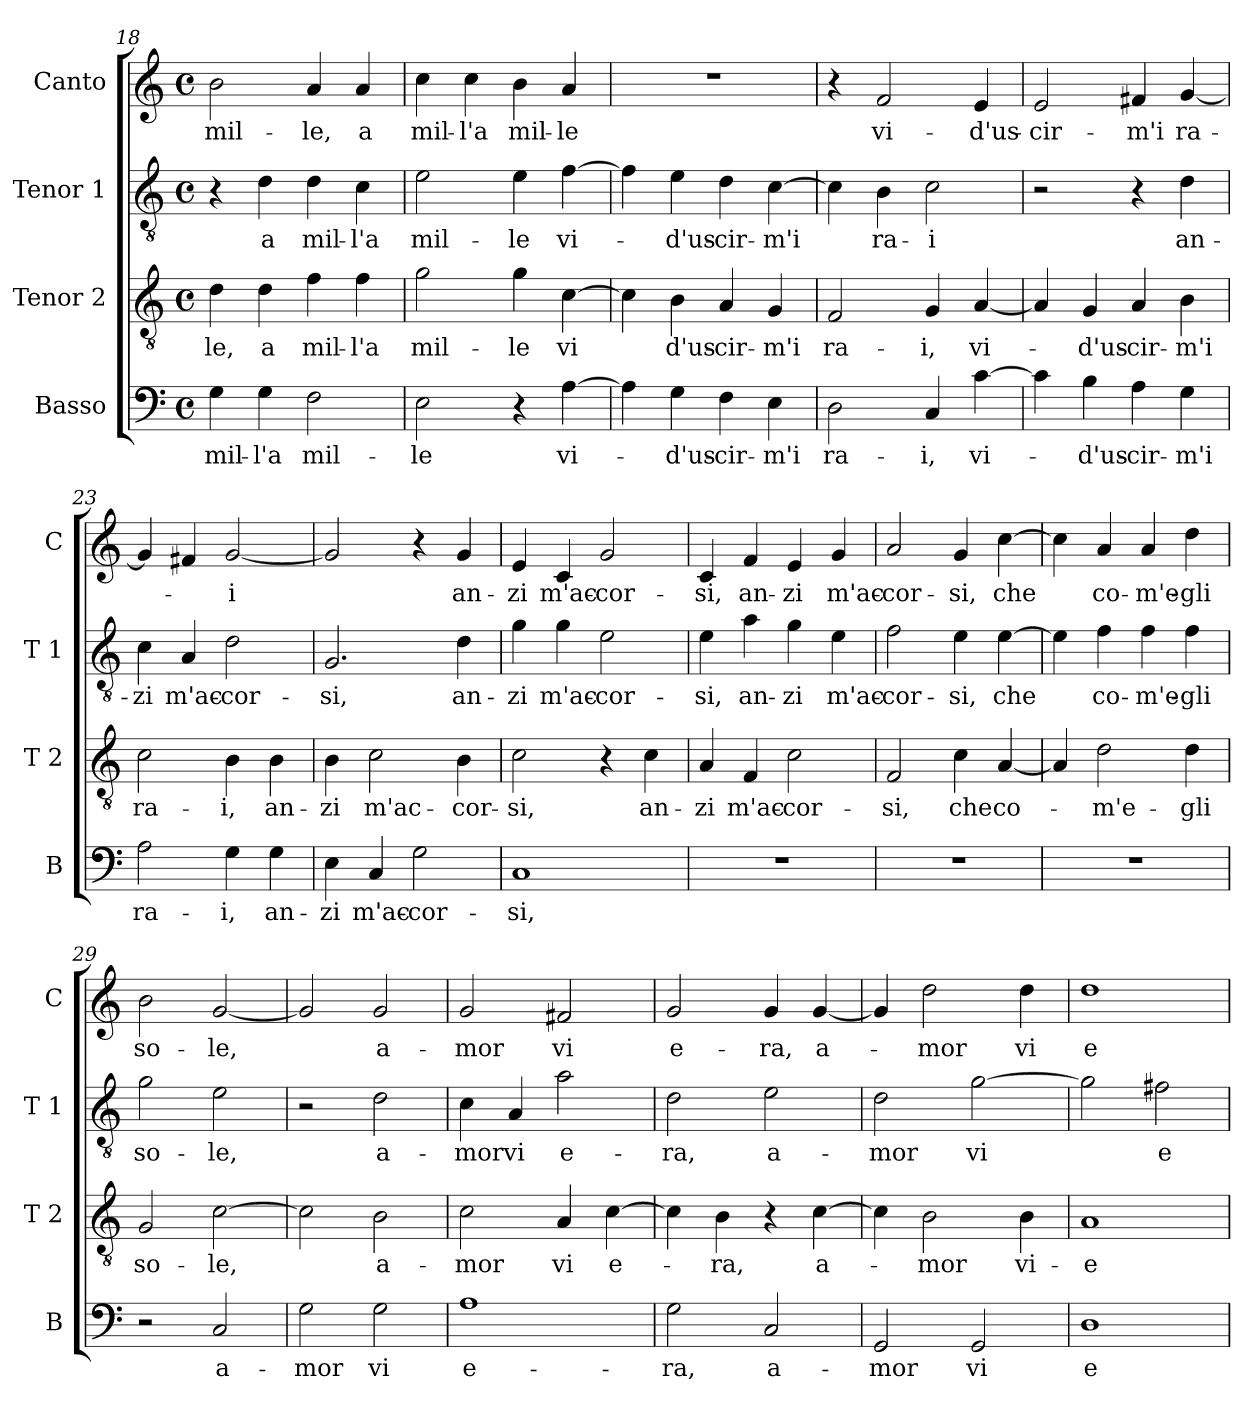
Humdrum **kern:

**kern	**text	**kern	**text	**kern	**text	**kern	**text
*part4	*part4	*part3	*part3	*part2	*part2	*part1	*part1
*staff4	*staff4	*staff3	*staff3	*staff2	*staff2	*staff1	*staff1
*I"Basso	*	*I"Tenor 2	*	*I"Tenor 1	*	*I"Canto	*
*I'B	*	*I'T 2	*	*I'T 1	*	*I'C	*
!!LO:PB:g=z
*clefF4	*	*clefGv2	*	*clefGv2	*	*clefG2	*
*k[]	*	*k[]	*	*k[]	*	*k[]	*
*C:	*	*C:	*	*C:	*	*C:	*
*M4/4	*	*M4/4	*	*M4/4	*	*M4/4	*
*met(c)	*	*met(c)	*	*met(c)	*	*met(c)	*
=18	=18	=18	=18	=18	=18	=18	=18
!	!LO:LY:b	!	!LO:LY:b	!	!	!	!LO:LY:b
4G\	mil-	4d\	-le,	4r	.	2b\	mil-
!	!LO:LY:b	!	!LO:LY:b	!	!LO:LY:b	!	!
4G\	-l'a	4d\	a	4d\	a	.	.
!	!LO:LY:b	!	!LO:LY:b	!	!LO:LY:b	!	!LO:LY:b
2F\	mil-	4f\	mil-	4d\	mil-	4a/	-le,
!	!	!	!LO:LY:b	!	!LO:LY:b	!	!LO:LY:b
.	.	4f\	-l'a	4c\	-l'a	4a/	a
=19	=19	=19	=19	=19	=19	=19	=19
!	!LO:LY:b	!	!LO:LY:b	!	!LO:LY:b	!	!LO:LY:b
2E\	-le	2g\	mil-	2e\	mil-	4cc\	mil-
!	!	!	!	!	!	!	!LO:LY:b
.	.	.	.	.	.	4cc\	-l'a
!	!	!	!LO:LY:b	!	!LO:LY:b	!	!LO:LY:b
4r	.	4g\	-le	4e\	-le	4b\	mil-
!	!LO:LY:b	!	!LO:LY:b	!	!LO:LY:b	!	!LO:LY:b
[4A\	vi-	[4c\	vi	[4f\	vi-	4a/	-le
=20	=20	=20	=20	=20	=20	=20	=20
4A\]	.	4c\]	.	4f\]	.	1r	.
!	!LO:LY:b	!	!LO:LY:b	!	!LO:LY:b	!	!
4G\	-d'us-	4B\	d'us-	4e\	-d'us-	.	.
!	!LO:LY:b	!	!LO:LY:b	!	!LO:LY:b	!	!
4F\	-cir-	4A/	-cir-	4d\	-cir-	.	.
!	!LO:LY:b	!	!LO:LY:b	!	!LO:LY:b	!	!
4E\	-m'i	4G/	-m'i	[4c\	-m'i	.	.
=21	=21	=21	=21	=21	=21	=21	=21
!	!LO:LY:b	!	!LO:LY:b	!	!	!	!
2D\	ra-	2F/	ra-	4c\]	.	4r	.
!	!	!	!	!	!LO:LY:b	!	!LO:LY:b
.	.	.	.	4B\	ra-	2f/	vi-
!	!LO:LY:b	!	!LO:LY:b	!	!LO:LY:b	!	!
4C/	-i,	4G/	-i,	2c\	-i	.	.
!	!LO:LY:b	!	!LO:LY:b	!	!	!	!LO:LY:b
[4c\	vi-	[4A/	vi-	.	.	4e/	-d'us-
=22	=22	=22	=22	=22	=22	=22	=22
!	!	!	!	!	!	!	!LO:LY:b
4c\]	.	4A/]	.	2r	.	2e/	-cir-
!	!LO:LY:b	!	!LO:LY:b	!	!	!	!
4B\	-d'us-	4G/	-d'us-	.	.	.	.
!	!LO:LY:b	!	!LO:LY:b	!	!	!	!LO:LY:b
4A\	-cir-	4A/	-cir-	4r	.	4f#X/	-m'i
!	!LO:LY:b	!	!LO:LY:b	!	!LO:LY:b	!	!LO:LY:b
4G\	-m'i	4B\	-m'i	4d\	an-	[4g/	ra-
=23	=23	=23	=23	=23	=23	=23	=23
!	!LO:LY:b	!	!LO:LY:b	!	!LO:LY:b	!	!
2A\	ra-	2c\	ra-	4c\	-zi	4g/]	.
!	!	!	!	!	!LO:LY:b	!	!
.	.	.	.	4A/	m'ac-	4f#X/	.
!	!LO:LY:b	!	!LO:LY:b	!	!LO:LY:b	!	!LO:LY:b
4G\	-i,	4B\	-i,	2d\	-cor-	[2g/	-i
!	!LO:LY:b	!	!LO:LY:b	!	!	!	!
4G\	an-	4B\	an-	.	.	.	.
!!LO:LB:g=z
=24	=24	=24	=24	=24	=24	=24	=24
!	!LO:LY:b	!	!LO:LY:b	!	!LO:LY:b	!	!
4E\	-zi	4B\	-zi	2.G/	-si,	2g/]	.
!	!LO:LY:b	!	!LO:LY:b	!	!	!	!
4C/	m'ac-	2c\	m'ac-	.	.	.	.
!	!LO:LY:b	!	!	!	!	!	!
2G\	-cor-	.	.	.	.	4r	.
!	!	!	!LO:LY:b	!	!LO:LY:b	!	!LO:LY:b
.	.	4B\	-cor-	4d\	an-	4g/	an-
=25	=25	=25	=25	=25	=25	=25	=25
!	!LO:LY:b	!	!LO:LY:b	!	!LO:LY:b	!	!LO:LY:b
1C	-si,	2c\	-si,	4g\	-zi	4e/	-zi
!	!	!	!	!	!LO:LY:b	!	!LO:LY:b
.	.	.	.	4g\	m'ac-	4c/	m'ac-
!	!	!	!	!	!LO:LY:b	!	!LO:LY:b
.	.	4r	.	2e\	-cor-	2g/	-cor-
!	!	!	!LO:LY:b	!	!	!	!
.	.	4c\	an-	.	.	.	.
=26	=26	=26	=26	=26	=26	=26	=26
!	!	!	!LO:LY:b	!	!LO:LY:b	!	!LO:LY:b
1r	.	4A/	-zi	4e\	-si,	4c/	-si,
!	!	!	!LO:LY:b	!	!LO:LY:b	!	!LO:LY:b
.	.	4F/	m'ac-	4a\	an-	4f/	an-
!	!	!	!LO:LY:b	!	!LO:LY:b	!	!LO:LY:b
.	.	2c\	-cor-	4g\	-zi	4e/	-zi
!	!	!	!	!	!LO:LY:b	!	!LO:LY:b
.	.	.	.	4e\	m'ac-	4g/	m'ac-
=27	=27	=27	=27	=27	=27	=27	=27
!	!	!	!LO:LY:b	!	!LO:LY:b	!	!LO:LY:b
1r	.	2F/	-si,	2f\	-cor-	2a/	-cor-
!	!	!	!LO:LY:b	!	!LO:LY:b	!	!LO:LY:b
.	.	4c\	che	4e\	-si,	4g/	-si,
!	!	!	!LO:LY:b	!	!LO:LY:b	!	!LO:LY:b
.	.	[4A/	co-	[4e\	che	[4cc\	che
=28	=28	=28	=28	=28	=28	=28	=28
1r	.	4A/]	.	4e\]	.	4cc\]	.
!	!	!	!LO:LY:b	!	!LO:LY:b	!	!LO:LY:b
.	.	2d\	-m'e-	4f\	co-	4a/	co-
!	!	!	!	!	!LO:LY:b	!	!LO:LY:b
.	.	.	.	4f\	-m'e-	4a/	-m'e-
!	!	!	!LO:LY:b	!	!LO:LY:b	!	!LO:LY:b
.	.	4d\	-gli	4f\	-gli	4dd\	-gli
=29	=29	=29	=29	=29	=29	=29	=29
!	!	!	!LO:LY:b	!	!LO:LY:b	!	!LO:LY:b
2r	.	2G/	so-	2g\	so-	2b\	so-
!	!LO:LY:b	!	!LO:LY:b	!	!LO:LY:b	!	!LO:LY:b
2C/	a-	[2c\	-le,	2e\	-le,	[2g/	-le,
!!LO:LB:g=z
=30	=30	=30	=30	=30	=30	=30	=30
!	!LO:LY:b	!	!	!	!	!	!
2G\	-mor	2c\]	.	2r	.	2g/]	.
!	!LO:LY:b	!	!LO:LY:b	!	!LO:LY:b	!	!LO:LY:b
2G\	vi	2B\	a-	2d\	a-	2g/	a-
=31	=31	=31	=31	=31	=31	=31	=31
!	!LO:LY:b	!	!LO:LY:b	!	!LO:LY:b	!	!LO:LY:b
1A	e-	2c\	-mor	4c\	-mor	2g/	-mor
!	!	!	!	!	!LO:LY:b	!	!
.	.	.	.	4A/	vi	.	.
!	!	!	!LO:LY:b	!	!LO:LY:b	!	!LO:LY:b
.	.	4A/	vi	2a\	e-	2f#X/	vi
!	!	!	!LO:LY:b	!	!	!	!
.	.	[4c\	e-	.	.	.	.
=32	=32	=32	=32	=32	=32	=32	=32
!	!LO:LY:b	!	!	!	!LO:LY:b	!	!LO:LY:b
2G\	-ra,	4c\]	.	2d\	-ra,	2g/	e-
!	!	!	!LO:LY:b	!	!	!	!
.	.	4B\	-ra,	.	.	.	.
!	!LO:LY:b	!	!	!	!LO:LY:b	!	!LO:LY:b
2C/	a-	4r	.	2e\	a-	4g/	-ra,
!	!	!	!LO:LY:b	!	!	!	!LO:LY:b
.	.	[4c\	a-	.	.	[4g/	a-
=33	=33	=33	=33	=33	=33	=33	=33
!	!LO:LY:b	!	!	!	!LO:LY:b	!	!
2GG/	-mor	4c\]	.	2d\	-mor	4g/]	.
!	!	!	!LO:LY:b	!	!	!	!LO:LY:b
.	.	2B\	-mor	.	.	2dd\	-mor
!	!LO:LY:b	!	!	!	!LO:LY:b	!	!
2GG/	vi	.	.	[2g\	vi	.	.
!	!	!	!LO:LY:b	!	!	!	!LO:LY:b
.	.	4B\	vi-	.	.	4dd\	vi
=34	=34	=34	=34	=34	=34	=34	=34
!	!LO:LY:b	!	!LO:LY:b	!	!	!	!LO:LY:b
1D	e-	1A	-e-	2g\]	.	1dd	e-
!	!	!	!	!	!LO:LY:b	!	!
.	.	.	.	2f#X\	e-	.	.
=	=	=	=	=	=	=	=
*-	*-	*-	*-	*-	*-	*-	*-
